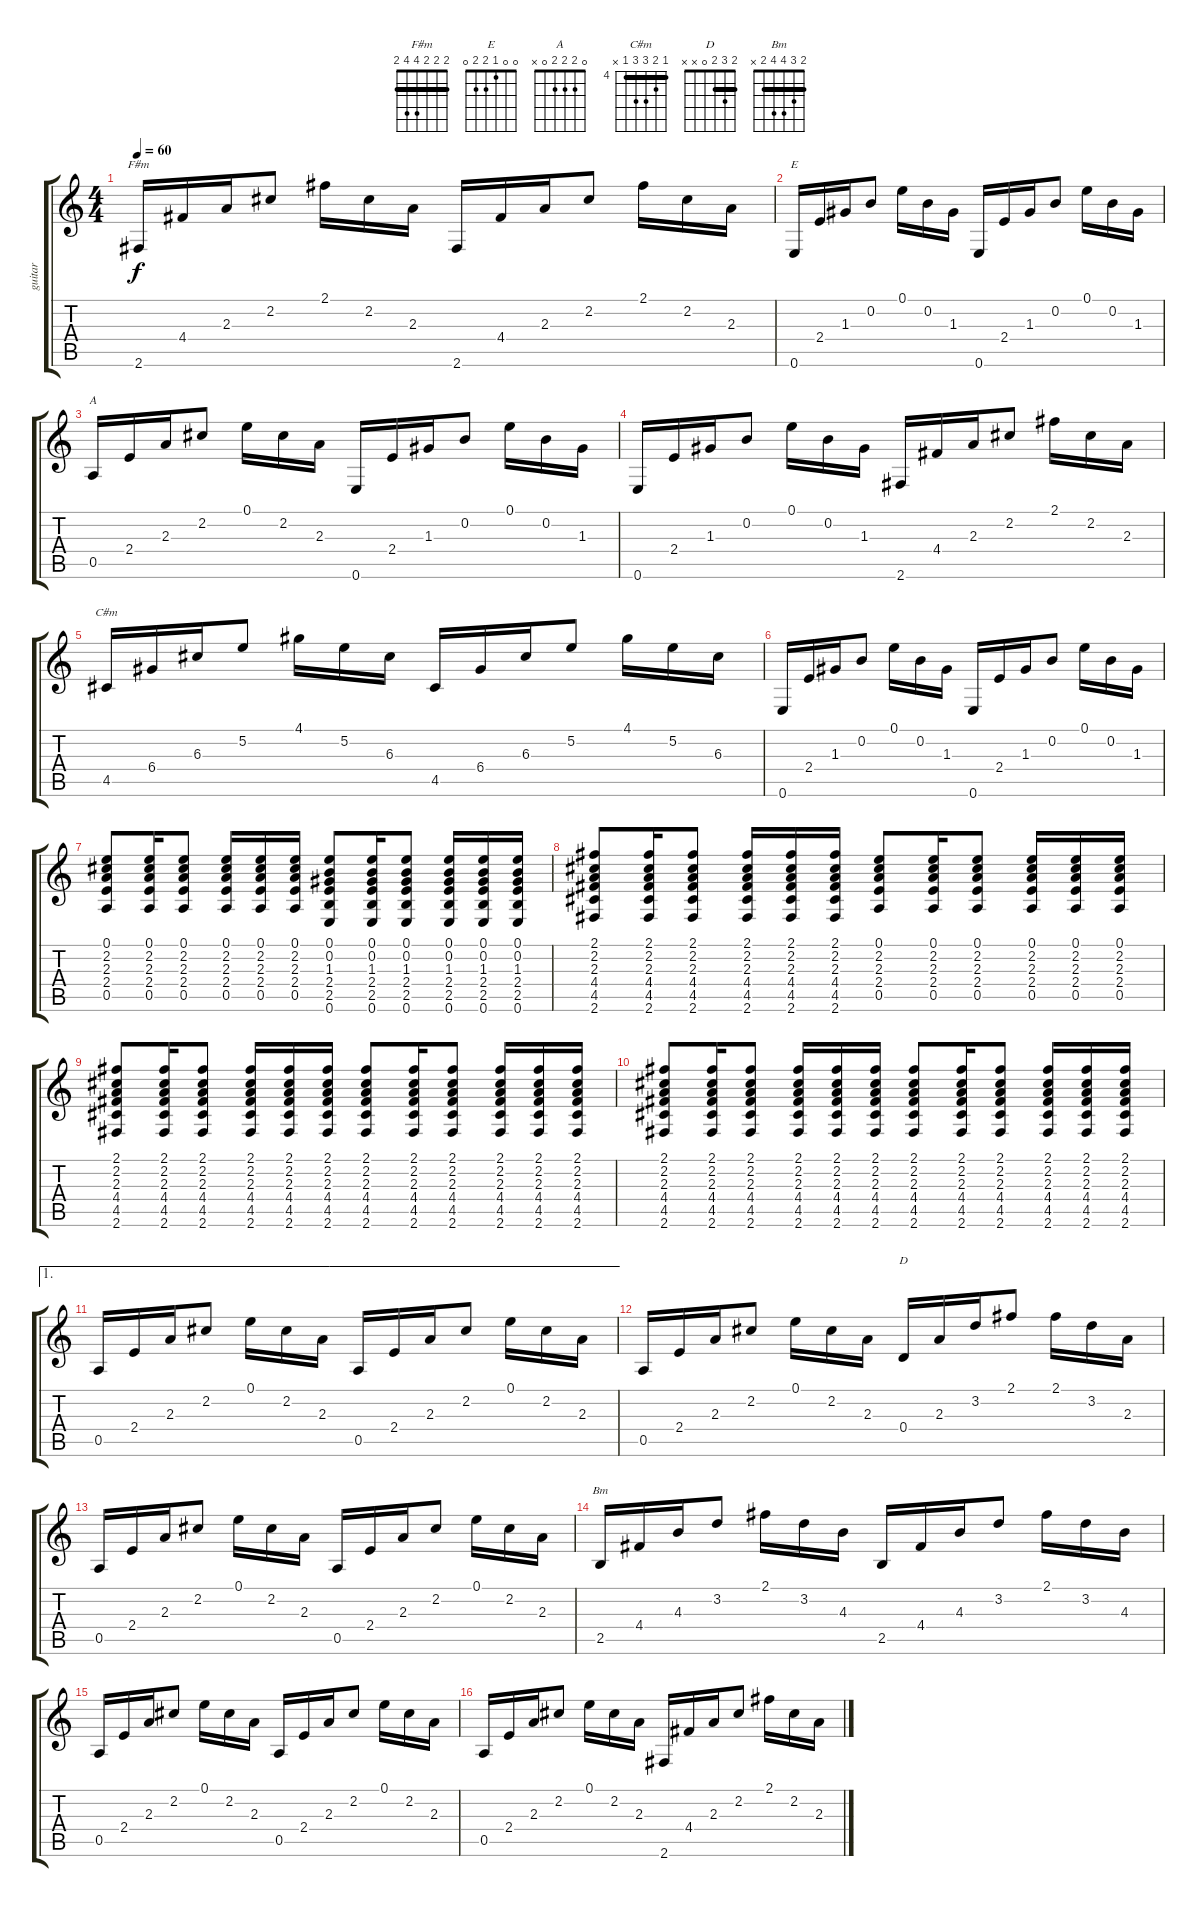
\track ("guitar" "guitar") {instrument acousticguitarsteel}
\staff {score tabs}
\tuning (E4 B3 G3 D3 A2 E2) {hide}
\chord ("F#m" 2 2 2 4 4 2) {barre 2}
\chord ("E" 0 0 1 2 2 0)
\chord ("A" 0 2 2 2 0 x)
\chord ("C#m" 4 5 6 6 4 x) {firstfret 4 barre 4}
\chord ("D" 2 3 2 0 x x) {barre 2}
\chord ("Bm" 2 3 4 4 2 x) {barre 2}
\ts (4 4)
\tempo 60
\clef g2
\ks c
2.6.16{ch "F#m" dy f} 4.4.16 2.3.16 2.2.8 2.1.16 2.2.16 2.3.16 2.6.16 4.4.16 2.3.16 2.2.8 2.1.16 2.2.16 2.3.16 |
0.6.16{ch "E"} 2.4.16 1.3.16 0.2.8 0.1.16 0.2.16 1.3.16 0.6.16 2.4.16 1.3.16 0.2.8 0.1.16 0.2.16 1.3.16 |
0.5.16{ch "A"} 2.4.16 2.3.16 2.2.8 0.1.16 2.2.16 2.3.16 0.6.16 2.4.16 1.3.16 0.2.8 0.1.16 0.2.16 1.3.16 |
0.6.16 2.4.16 1.3.16 0.2.8 0.1.16 0.2.16 1.3.16 2.6.16 4.4.16 2.3.16 2.2.8 2.1.16 2.2.16 2.3.16 |
4.5.16{ch "C#m"} 6.4.16 6.3.16 5.2.8 4.1.16 5.2.16 6.3.16 4.5.16 6.4.16 6.3.16 5.2.8 4.1.16 5.2.16 6.3.16 |
0.6.16 2.4.16 1.3.16 0.2.8 0.1.16 0.2.16 1.3.16 0.6.16 2.4.16 1.3.16 0.2.8 0.1.16 0.2.16 1.3.16 |
(0.1 2.2 2.3 2.4 0.5).8 (0.1 2.2 2.3 2.4 0.5).16 (0.1 2.2 2.3 2.4 0.5).8 (0.1 2.2 2.3 2.4 0.5).16 (0.1 2.2 2.3 2.4 0.5).16 (0.1 2.2 2.3 2.4 0.5).16 (0.1 0.2 1.3 2.4 2.5 0.6).8 (0.1 0.2 1.3 2.4 2.5 0.6).16 (0.1 0.2 1.3 2.4 2.5 0.6).8 (0.1 0.2 1.3 2.4 2.5 0.6).16 (0.1 0.2 1.3 2.4 2.5 0.6).16 (0.1 0.2 1.3 2.4 2.5 0.6).16 |
(2.1 2.2 2.3 4.4 4.5 2.6).8 (2.1 2.2 2.3 4.4 4.5 2.6).16 (2.1 2.2 2.3 4.4 4.5 2.6).8 (2.1 2.2 2.3 4.4 4.5 2.6).16 (2.1 2.2 2.3 4.4 4.5 2.6).16 (2.1 2.2 2.3 4.4 4.5 2.6).16 (0.1 2.2 2.3 2.4 0.5).8 (0.1 2.2 2.3 2.4 0.5).16 (0.1 2.2 2.3 2.4 0.5).8 (0.1 2.2 2.3 2.4 0.5).16 (0.1 2.2 2.3 2.4 0.5).16 (0.1 2.2 2.3 2.4 0.5).16 |
(2.1 2.2 2.3 4.4 4.5 2.6).8 (2.1 2.2 2.3 4.4 4.5 2.6).16 (2.1 2.2 2.3 4.4 4.5 2.6).8 (2.1 2.2 2.3 4.4 4.5 2.6).16 (2.1 2.2 2.3 4.4 4.5 2.6).16 (2.1 2.2 2.3 4.4 4.5 2.6).16 (2.1 2.2 2.3 4.4 4.5 2.6).8 (2.1 2.2 2.3 4.4 4.5 2.6).16 (2.1 2.2 2.3 4.4 4.5 2.6).8 (2.1 2.2 2.3 4.4 4.5 2.6).16 (2.1 2.2 2.3 4.4 4.5 2.6).16 (2.1 2.2 2.3 4.4 4.5 2.6).16 |
(2.1 2.2 2.3 4.4 4.5 2.6).8 (2.1 2.2 2.3 4.4 4.5 2.6).16 (2.1 2.2 2.3 4.4 4.5 2.6).8 (2.1 2.2 2.3 4.4 4.5 2.6).16 (2.1 2.2 2.3 4.4 4.5 2.6).16 (2.1 2.2 2.3 4.4 4.5 2.6).16 (2.1 2.2 2.3 4.4 4.5 2.6).8 (2.1 2.2 2.3 4.4 4.5 2.6).16 (2.1 2.2 2.3 4.4 4.5 2.6).8 (2.1 2.2 2.3 4.4 4.5 2.6).16 (2.1 2.2 2.3 4.4 4.5 2.6).16 (2.1 2.2 2.3 4.4 4.5 2.6).16 |
\ae 1
0.5.16 2.4.16 2.3.16 2.2.8 0.1.16 2.2.16 2.3.16 0.5.16 2.4.16 2.3.16 2.2.8 0.1.16 2.2.16 2.3.16 |
0.5.16 2.4.16 2.3.16 2.2.8 0.1.16 2.2.16 2.3.16 0.4.16{ch "D"} 2.3.16 3.2.16 2.1.8 2.1.16 3.2.16 2.3.16 |
0.5.16 2.4.16 2.3.16 2.2.8 0.1.16 2.2.16 2.3.16 0.5.16 2.4.16 2.3.16 2.2.8 0.1.16 2.2.16 2.3.16 |
2.5.16{ch "Bm"} 4.4.16 4.3.16 3.2.8 2.1.16 3.2.16 4.3.16 2.5.16 4.4.16 4.3.16 3.2.8 2.1.16 3.2.16 4.3.16 |
0.5.16 2.4.16 2.3.16 2.2.8 0.1.16 2.2.16 2.3.16 0.5.16 2.4.16 2.3.16 2.2.8 0.1.16 2.2.16 2.3.16 |
0.5.16 2.4.16 2.3.16 2.2.8 0.1.16 2.2.16 2.3.16 2.6.16 4.4.16 2.3.16 2.2.8 2.1.16 2.2.16 2.3.16
